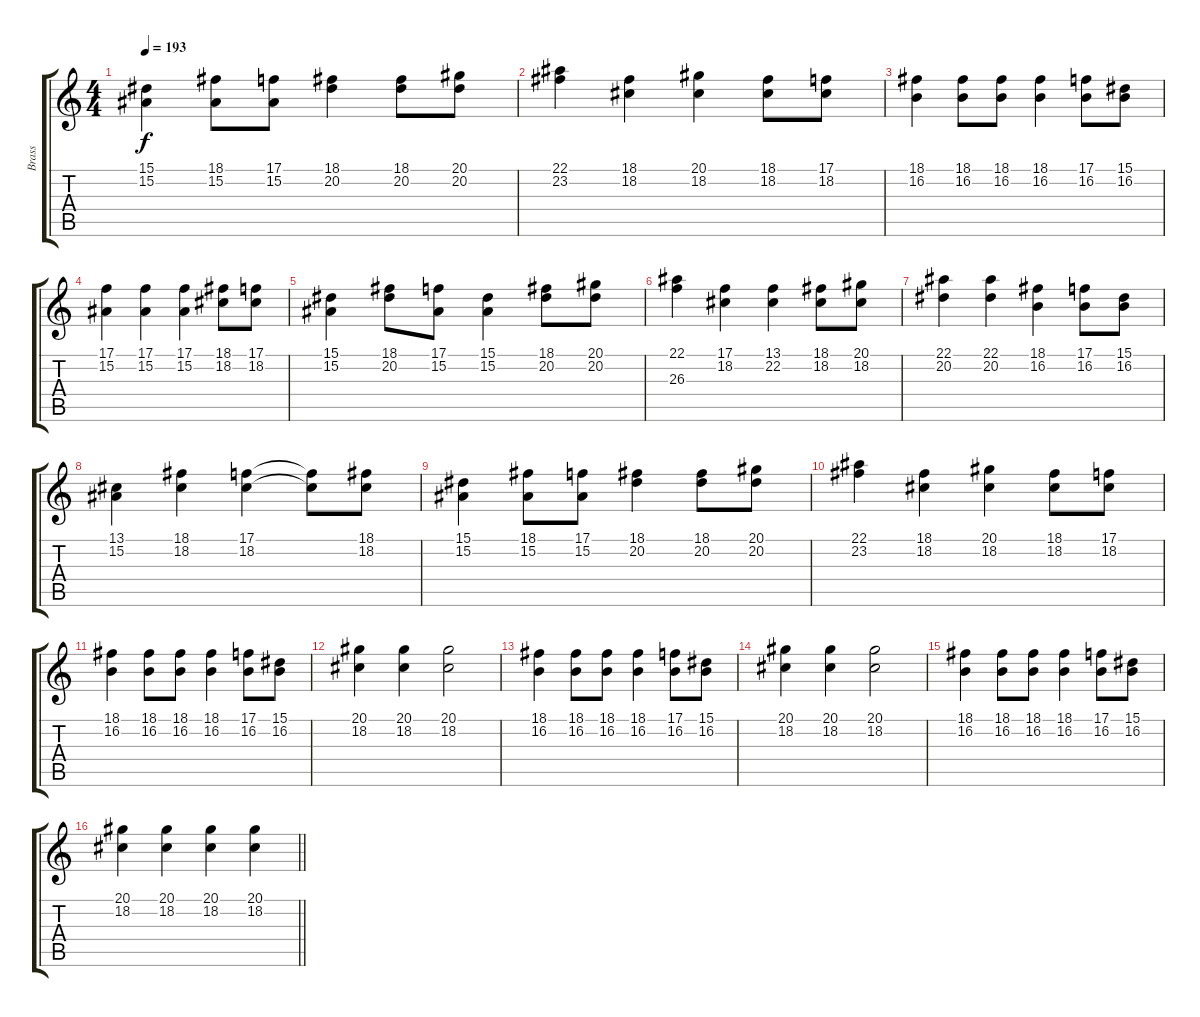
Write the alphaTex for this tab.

\track ("Brass" "Brass") {instrument brasssection}
\staff {score tabs}
\tuning (C4 G3 Eb3 Bb2 F2 C2) {hide}
\ts (4 4)
\tempo 193
\clef g2
\ks c
(15.1 15.2).4{dy f} (18.1 15.2).8 (17.1 15.2).8 (18.1 20.2).4 (18.1 20.2).8 (20.1 20.2).8 |
(22.1 23.2).4 (18.1 18.2).4 (20.1 18.2).4 (18.1 18.2).8 (17.1 18.2).8 |
(18.1 16.2).4 (18.1 16.2).8 (18.1 16.2).8 (18.1 16.2).4 (17.1 16.2).8 (15.1 16.2).8 |
(17.1 15.2).4 (17.1 15.2).4 (17.1 15.2).4 (18.1 18.2).8 (17.1 18.2).8 |
(15.1 15.2).4 (18.1 20.2).8 (17.1 15.2).8 (15.1 15.2).4 (18.1 20.2).8 (20.1 20.2).8 |
(22.1 26.3).4 (17.1 18.2).4 (13.1 22.2).4 (18.1 18.2).8 (20.1 18.2).8 |
(22.1 20.2).4 (22.1 20.2).4 (18.1 16.2).4 (17.1 16.2).8 (15.1 16.2).8 |
(13.1 15.2).4 (18.1 18.2).4 (17.1 18.2).4 (17.1{t} 18.2{t}).8 (18.1 18.2).8 |
(15.1 15.2).4 (18.1 15.2).8 (17.1 15.2).8 (18.1 20.2).4 (18.1 20.2).8 (20.1 20.2).8 |
(22.1 23.2).4 (18.1 18.2).4 (20.1 18.2).4 (18.1 18.2).8 (17.1 18.2).8 |
(18.1 16.2).4 (18.1 16.2).8 (18.1 16.2).8 (18.1 16.2).4 (17.1 16.2).8 (15.1 16.2).8 |
(20.1 18.2).4 (20.1 18.2).4 (20.1 18.2).2 |
(18.1 16.2).4 (18.1 16.2).8 (18.1 16.2).8 (18.1 16.2).4 (17.1 16.2).8 (15.1 16.2).8 |
(20.1 18.2).4 (20.1 18.2).4 (20.1 18.2).2 |
(18.1 16.2).4 (18.1 16.2).8 (18.1 16.2).8 (18.1 16.2).4 (17.1 16.2).8 (15.1 16.2).8 |
\barLineRight lightlight
(20.1 18.2).4 (20.1 18.2).4 (20.1 18.2).4 (20.1 18.2).4
